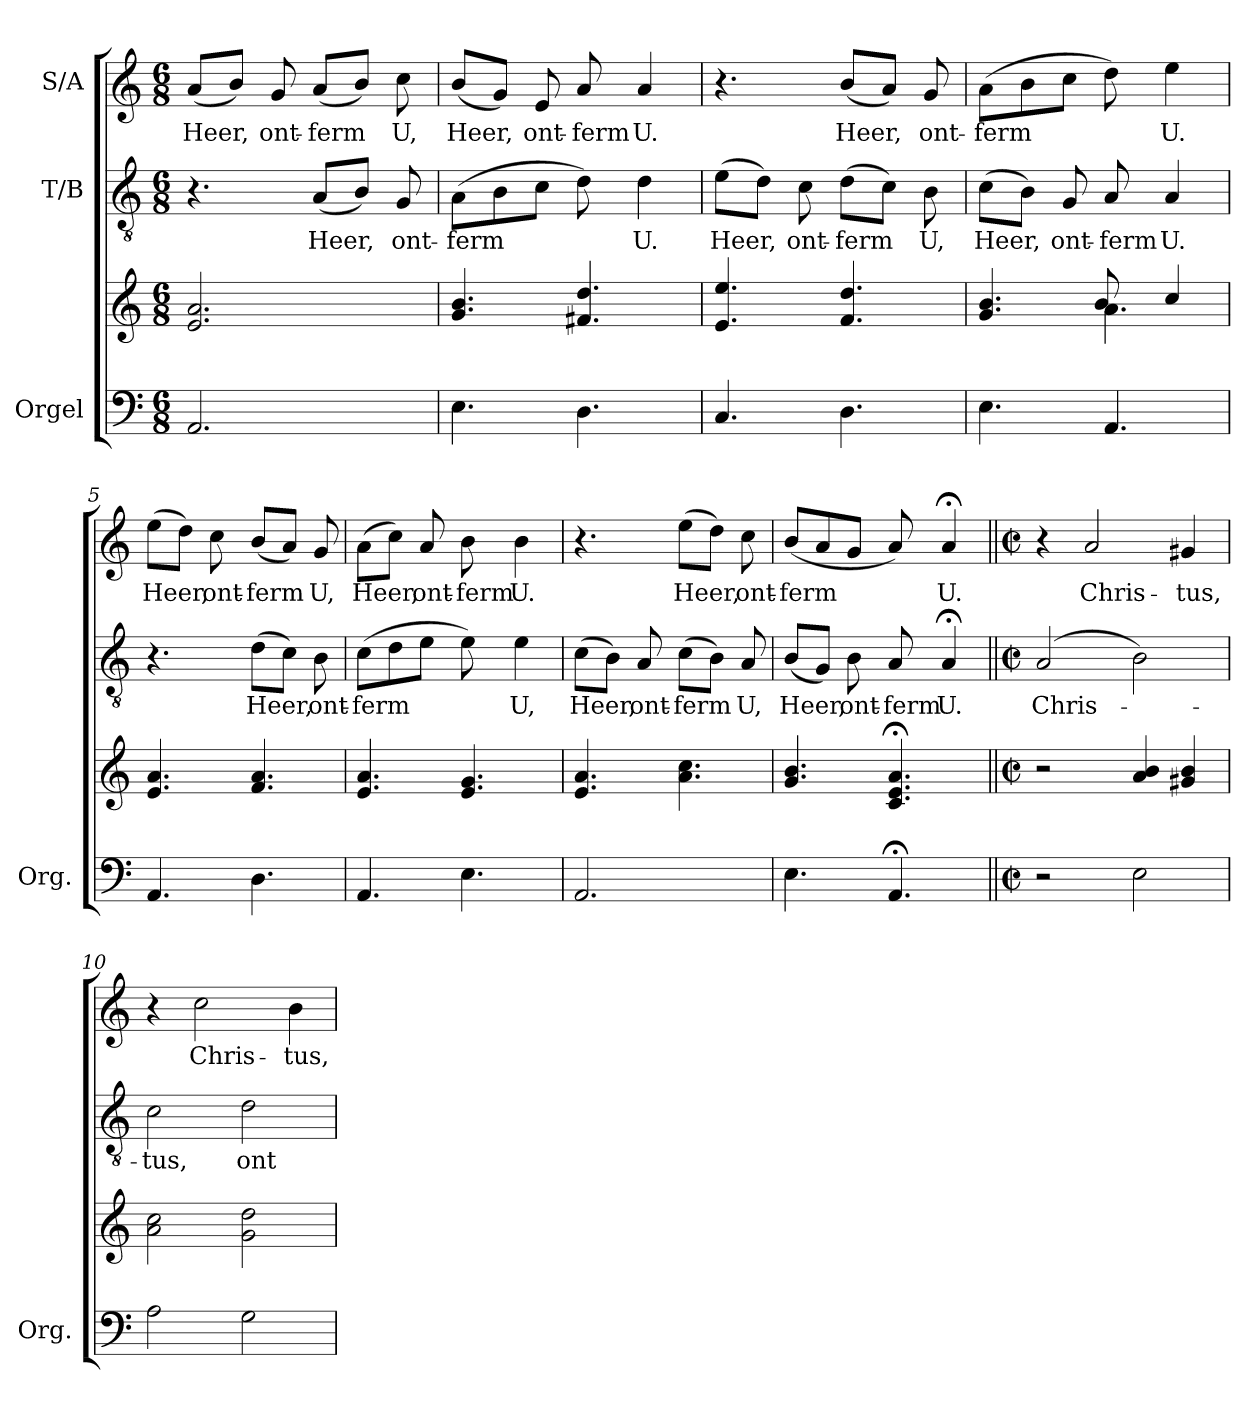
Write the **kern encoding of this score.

**kern	**kern	**kern	**text	**kern	**text
*part3	*part3	*part2	*part2	*part1	*part1
*staff4	*staff3	*staff2	*staff2	*staff1	*staff1
*I"Orgel	*	*I"T/B	*	*I"S/A	*
*I'Org.	*	*	*	*	*
*clefF4	*clefG2	*clefGv2	*	*clefG2	*
*k[]	*k[]	*k[]	*	*k[]	*
*a:	*a:	*a:	*	*a:	*
*M6/8	*M6/8	*M6/8	*	*M6/8	*
=1	=1	=1	=1	=1	=1
!	!	!	!	!	!LO:LY:b
2.AA/	2.e/ 2.a/	4.r	.	(<8a/L	Heer,
.	.	.	.	8b/J)	.
!	!	!	!	!	!LO:LY:b
.	.	.	.	8g/	ont-
!	!	!	!LO:LY:b	!	!LO:LY:b
.	.	(<8A/L	Heer,	(<8a/L	-ferm
.	.	8B/J)	.	8b/J)	.
!	!	!	!LO:LY:b	!	!LO:LY:b
.	.	8G/	ont-	8cc\	U,
=2	=2	=2	=2	=2	=2
!	!	!	!LO:LY:b	!	!LO:LY:b
4.E\	4.g/ 4.b/	(>8A\L	-ferm	(<8b/L	Heer,
.	.	8B\	.	8g/J)	.
!	!	!	!	!	!LO:LY:b
.	.	8c\J	.	8e/	ont-
!	!	!	!	!	!LO:LY:b
4.D\	4.f#X/ 4.dd/	8d\)	.	8a/	-ferm
!	!	!	!LO:LY:b	!	!LO:LY:b
.	.	4d\	U.	4a/	U.
=3	=3	=3	=3	=3	=3
!	!	!	!LO:LY:b	!	!
4.C/	4.e/ 4.ee/	(>8e\L	Heer,	4.r	.
.	.	8d\J)	.	.	.
!	!	!	!LO:LY:b	!	!
.	.	8c\	ont-	.	.
!	!	!	!LO:LY:b	!	!LO:LY:b
4.D\	4.f/ 4.dd/	(>8d\L	-ferm	(<8b/L	Heer,
.	.	8c\J)	.	8a/J)	.
!	!	!	!LO:LY:b	!	!LO:LY:b
.	.	8B\	U,	8g/	ont-
=4	=4	=4	=4	=4	=4
*	*^	*	*	*	*
!	!	!	!	!LO:LY:b	!	!LO:LY:b
4.E\	4.g/ 4.b/	4.ryy	(>8c\L	Heer,	(>8a\L	-ferm
.	.	.	8B\J)	.	8b\	.
!	!	!	!	!LO:LY:b	!	!
.	.	.	8G/	ont-	8cc\J	.
!	!	!	!	!LO:LY:b	!	!
4.AA/	4.a\	8b/	8A/	-ferm	8dd\)	.
!	!	!	!	!LO:LY:b	!	!LO:LY:b
.	.	4cc/	4A/	U.	4ee\	U.
!!LO:LB:g=z
=5	=5	=5	=5	=5	=5	=5
!	!	!	!	!	!	!LO:LY:b
*	*v	*v	*	*	*	*
4.AA/	4.e/ 4.a/	4.r	.	(>8ee\L	Heer,
.	.	.	.	8dd\J)	.
!	!	!	!	!	!LO:LY:b
.	.	.	.	8cc\	ont-
!	!	!	!LO:LY:b	!	!LO:LY:b
4.D\	4.f/ 4.a/	(>8d\L	Heer,	(<8b/L	-ferm
.	.	8c\J)	.	8a/J)	.
!	!	!	!LO:LY:b	!	!LO:LY:b
.	.	8B\	ont-	8g/	U,
=6	=6	=6	=6	=6	=6
!	!	!	!LO:LY:b	!	!LO:LY:b
4.AA/	4.e/ 4.a/	(>8c\L	-ferm	(>8a\L	Heer,
.	.	8d\	.	8cc\J)	.
!	!	!	!	!	!LO:LY:b
.	.	8e\J	.	8a/	ont-
!	!	!	!	!	!LO:LY:b
4.E\	4.e/ 4.g/	8e\)	.	8b\	-ferm
!	!	!	!LO:LY:b	!	!LO:LY:b
.	.	4e\	U,	4b\	U.
=7	=7	=7	=7	=7	=7
!	!	!	!LO:LY:b	!	!
2.AA/	4.e/ 4.a/	(>8c\L	Heer,	4.r	.
.	.	8B\J)	.	.	.
!	!	!	!LO:LY:b	!	!
.	.	8A/	ont-	.	.
!	!	!	!LO:LY:b	!	!LO:LY:b
.	4.a\ 4.cc\	(>8c\L	-ferm	(>8ee\L	Heer,
.	.	8B\J)	.	8dd\J)	.
!	!	!	!LO:LY:b	!	!LO:LY:b
.	.	8A/	U,	8cc\	ont-
=8	=8	=8	=8	=8	=8
!	!	!	!LO:LY:b	!	!LO:LY:b
4.E\	4.g/ 4.b/	(<8B/L	Heer,	(<8b/L	-ferm
.	.	8G/J)	.	8a/	.
!	!	!	!LO:LY:b	!	!
.	.	8B\	ont-	8g/J	.
!	!	!	!LO:LY:b	!	!
4.AA;/	4.c/;< 4.e/;< 4.a/;<	8A/	-ferm	8a/)	.
!	!	!	!LO:LY:b	!	!LO:LY:b
.	.	4A;</	U.	4a;</	U.
!!LO:PB:g=z
=9||	=9||	=9||	=9||	=9||	=9||
*M2/2	*M2/2	*M2/2	*	*M2/2	*
*met(c|)	*met(c|)	*met(c|)	*	*met(c|)	*
!	!	!	!LO:LY:b	!	!
2r	2r	(>2A/	Chris-	4r	.
!	!	!	!	!	!LO:LY:b
.	.	.	.	2a/	Chris-
2E\	4a/ 4b/	2B\)	.	.	.
!	!	!	!	!	!LO:LY:b
.	4g#X/ 4b/	.	.	4g#X/	-tus,
=10	=10	=10	=10	=10	=10
!	!	!	!LO:LY:b	!	!
2A\	2a\ 2cc\	2c\	-tus,	4r	.
!	!	!	!	!	!LO:LY:b
.	.	.	.	2cc\	Chris-
!	!	!	!LO:LY:b	!	!
2G\	2g\ 2dd\	2d\	ont-	.	.
!	!	!	!	!	!LO:LY:b
.	.	.	.	4b\	-tus,
=	=	=	=	=	=
*-	*-	*-	*-	*-	*-
